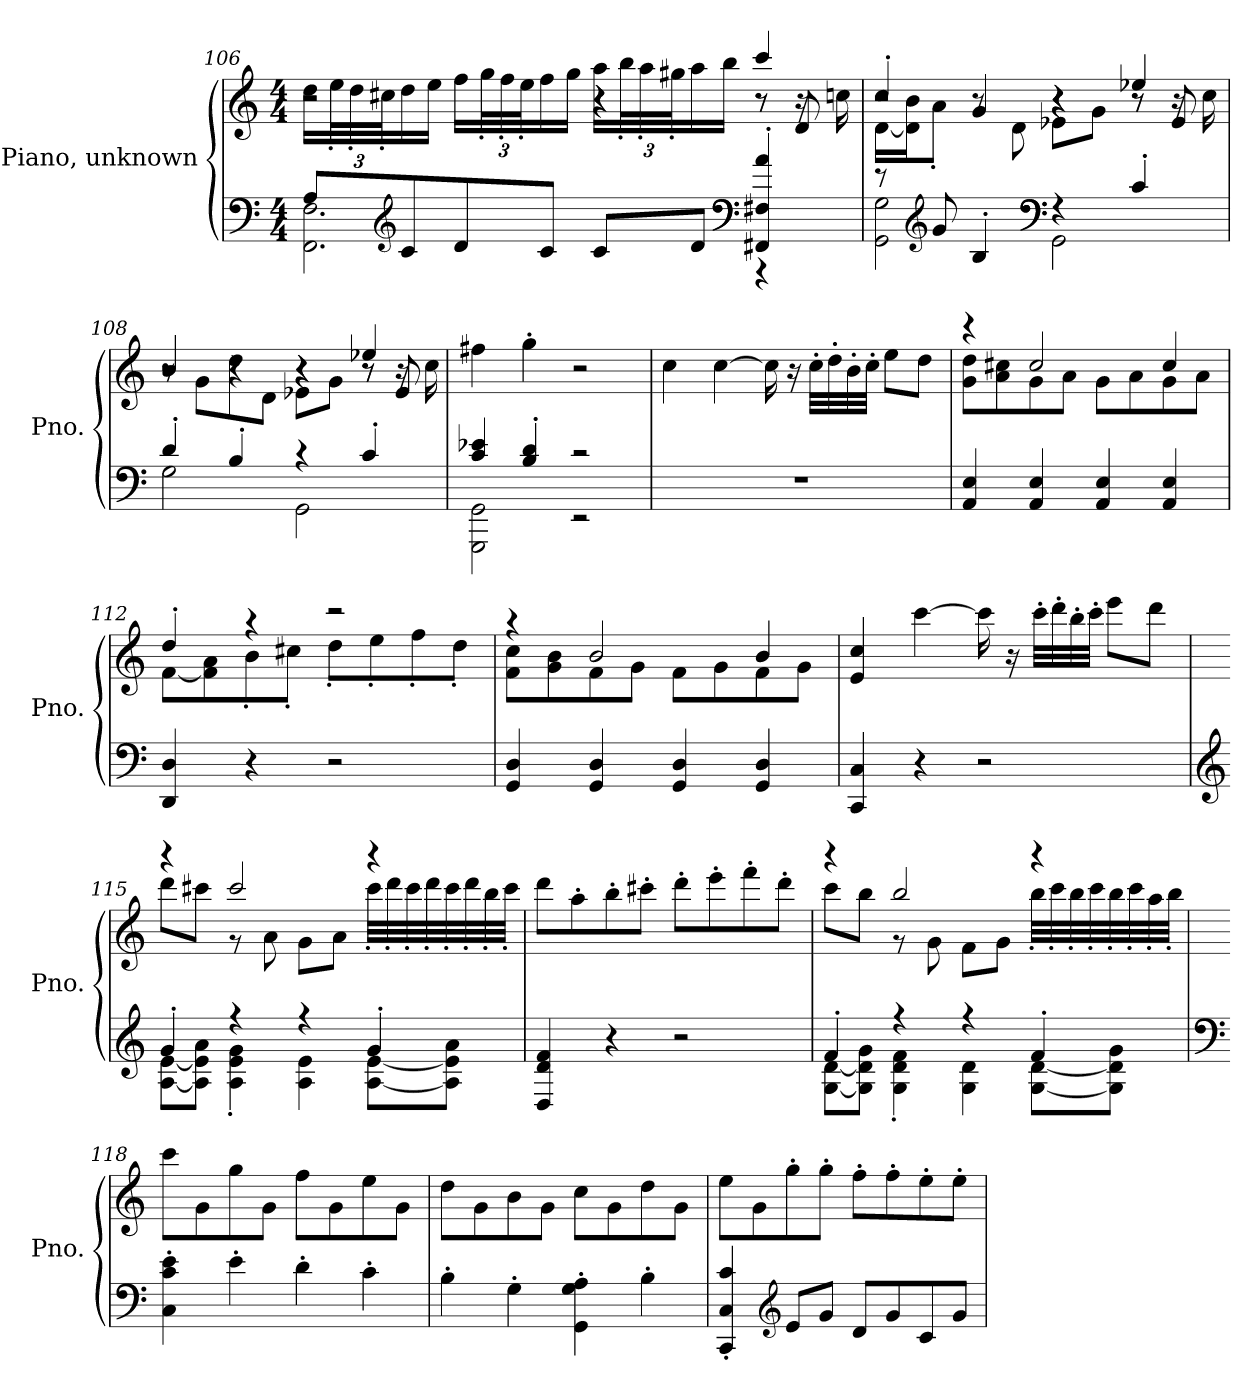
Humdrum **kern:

**kern	**kern
*part1	*part1
*staff2	*staff1
*I"Piano, unknown	*
*I'Pno.	*
!!LO:LB:g=z
*clefF4	*clefG2
*k[]	*k[]
*M4/4	*M4/4
=106	=106
*^	*^
*	*	*	*^
8A/L	2.FF\ 2.F\	2r	16dd\LL	2r
*	*	*	*Xbrackettup	*
.	.	.	48ee'\L	.
.	.	.	48dd'\	.
.	.	.	48cc#X'\J	.
*clefG2	*	*	*	*
8c/	.	.	16dd\	.
.	.	.	16ee\JJ	.
8d/	.	.	16ff\LL	.
.	.	.	48gg'\L	.
.	.	.	48ff'\	.
.	.	.	48ee'\J	.
8c/J	.	.	16ff\	.
.	.	.	16gg\JJ	.
8c/L	.	4r	16aa\LL	4r
.	.	.	48bb'\L	.
.	.	.	48aa'\	.
.	.	.	48gg#X'\J	.
8d/J	.	.	16aa\	.
.	.	.	16bb\JJ	.
*clefF4	*	*	*	*
4FF#X/' 4F#X/' 4a/'	4r	4ccc/	8r	8r
.	.	.	16r	8d/
.	.	.	16ccn\	.
=107	=107	=107	=107	=107
8r	2GG\ 2G\	4cc'/	[16d\LL	2r
.	.	.	16d\] 16b\J	.
*clefG2	*	*	*	*
8g/	.	.	8a'\J	.
4B'/	.	4g/	8r	.
.	.	.	8d\	.
*clefF4	*	*	*	*
4r	2GG\	4r	8e-X\L	4r
.	.	.	8g\J	.
4c'/	.	4ee-X/	8r	8r
.	.	.	16r	8e-/
.	.	.	16cc\	.
!!LO:PB:g=z	!!	!!
=108	=108	=108	=108	=108
4d'/	2G\	4b/	8r	2r
.	.	.	8g\L	.
4B'/	.	4r	8dd\	.
.	.	.	8d\J	.
4r	2GG\	4r	8e-X\L	4r
.	.	.	8g\J	.
4c'/	.	4ee-X/	8r	8r
.	.	.	16r	8e-/
.	.	.	16cc\	.
*	*	*v	*v	*v
=109	=109	=109
4c/ 4e-X/	2GGG\ 2GG\	4ff#X\
4B/' 4d/'	.	4gg'\
2r	2r	2r
*v	*v	*
=110	=110
1r	4cc\
.	[4cc\
.	16cc\]
.	16r
.	32cc'\LLL
.	32dd'\
.	32b'\
.	32cc'\JJJ
.	8ee\L
.	8dd\J
=111	=111
*	*^
4AA/ 4E/	4r	8g\ 8dd\L
.	.	8a\ 8cc#X\
4AA/ 4E/	2cc#/	8g\
.	.	8a\J
4AA/ 4E/	.	8g\L
.	.	8a\
4AA/ 4E/	4cc#/	8g\
.	.	8a\J
=112	=112	=112
4DD/ 4D/	4dd'/	[8f\L
.	.	8f\] 8a\
4r	4r	8b'\
.	.	8cc#X'\J
2r	2r	8dd'\L
.	.	8ee'\
.	.	8ff'\
.	.	8dd'\J
!!LO:LB:g=z	!!
=113	=113	=113
4GG/ 4D/	4r	8f\ 8cc\L
.	.	8g\ 8b\
4GG/ 4D/	2b/	8f\
.	.	8g\J
4GG/ 4D/	.	8f\L
.	.	8g\
4GG/ 4D/	4b/	8f\
.	.	8g\J
*	*v	*v
=114	=114
4CC/ 4C/	4e/ 4cc/
4r	[4ccc\
2r	16ccc\]
.	16r
.	32ccc'\LLL
.	32ddd'\
.	32bb'\
.	32ccc'\JJJ
.	8eee\L
.	8ddd\J
=115	=115
*clefG2	*
*^	*^
4g'/	[8A\ [8e\L	4r	8ddd\L
.	8A\] 8e\] 8a\J	.	8ccc#X\J
4r	4A\' 4e\' 4g\'	2ccc#/	8r
.	.	.	8a\
4r	4A\ 4e\	.	8g\L
.	.	.	8a\J
4g'/	[8A\ [8e\L	4r	32ccc#'\LLL
.	.	.	32ddd'\
.	.	.	32ccc#'\
.	.	.	32ddd'\
.	8A\] 8e\] 8a\J	.	32ccc#'\
.	.	.	32ddd'\
.	.	.	32bb'\
.	.	.	32ccc#'\JJJ
*v	*v	*	*
*	*v	*v
!!LO:LB:g=z
=116	=116
4D/ 4d/ 4f/	8ddd\L
.	8aa'\
4r	8bb'\
.	8ccc#X'\J
2r	8ddd'\L
.	8eee'\
.	8fff'\
.	8ddd'\J
=117	=117
*^	*^
4f'/	[8G\ [8d\L	4r	8ccc\L
.	8G\] 8d\] 8g\J	.	8bb\J
4r	4G\' 4d\' 4f\'	2bb/	8r
.	.	.	8g\
4r	4G\ 4d\	.	8f\L
.	.	.	8g\J
4f'/	[8G\ [8d\L	4r	32bb'\LLL
.	.	.	32ccc'\
.	.	.	32bb'\
.	.	.	32ccc'\
.	8G\] 8d\] 8g\J	.	32bb'\
.	.	.	32ccc'\
.	.	.	32aa'\
.	.	.	32bb'\JJJ
*v	*v	*	*
*	*v	*v
=118	=118
*clefF4	*
4C\' 4c\' 4e\'	8ccc\L
.	8g\
4e'\	8gg\
.	8g\J
4d'\	8ff\L
.	8g\
4c'\	8ee\
.	8g\J
!!LO:LB:g=z
=119	=119
4B'\	8dd\L
.	8g\
4G'\	8b\
.	8g\J
4GG\' 4G\' 4A\'	8cc\L
.	8g\
4B'\	8dd\
.	8g\J
=120	=120
4CC/' 4C/' 4c/'	8ee\L
.	8g\
*clefG2	*
8e/L	8gg'\
8g/J	8gg'\J
8d/L	8ff'\L
8g/	8ff'\
8c/	8ee'\
8g/J	8ee'\J
=	=
*-	*-
